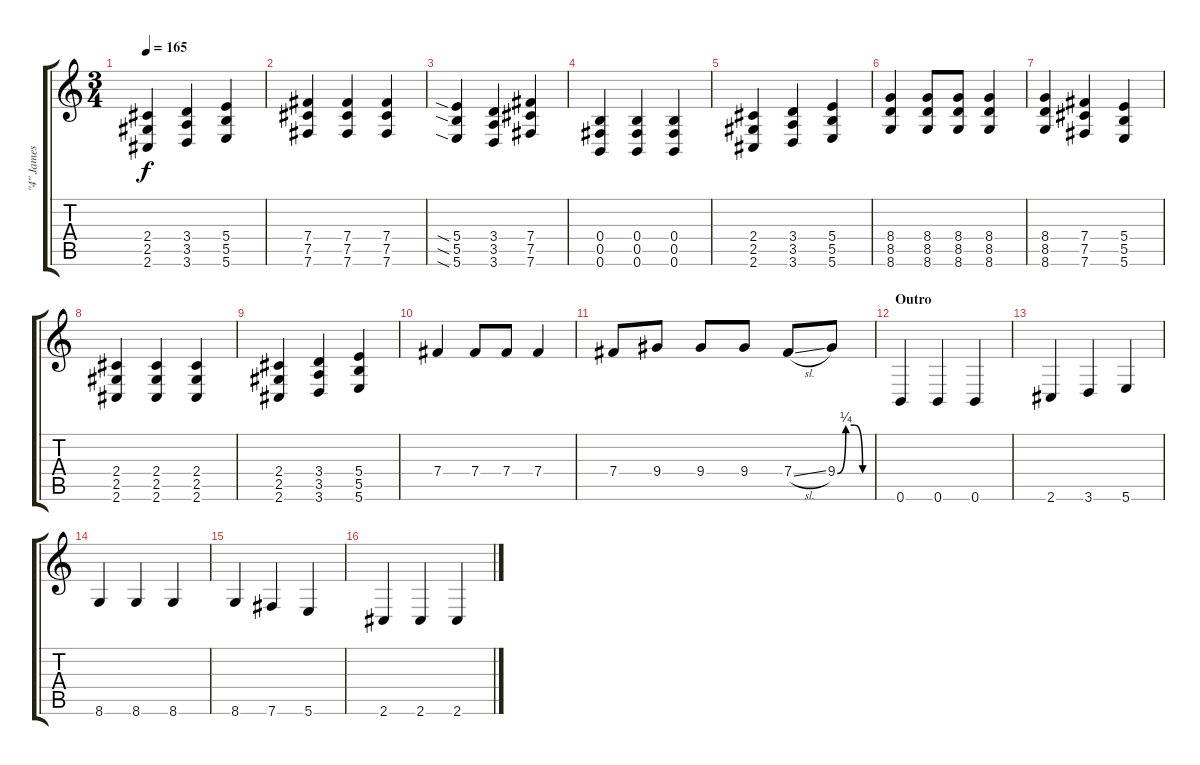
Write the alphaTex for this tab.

\track ("\"4\" James Root (Guitar 2)" "\"4\" James ") {instrument distortionguitar}
\staff {score tabs}
\tuning (Db4 Ab3 E3 B2 Gb2 B1) {hide}
\ts (3 4)
\tempo 165
\clef g2
\ks c
(2.4 2.5 2.6).4{dy f} (3.4 3.5 3.6).4 (5.4 5.5 5.6).4 |
(7.4 7.5 7.6).4 (7.4 7.5 7.6).4 (7.4 7.5 7.6).4 |
(5.4{sia} 5.5{sia} 5.6{sia}).4 (3.4 3.5 3.6).4 (7.4 7.5 7.6).4 |
(0.4 0.5 0.6).4 (0.4 0.5 0.6).4 (0.4 0.5 0.6).4 |
(2.4 2.5 2.6).4 (3.4 3.5 3.6).4 (5.4 5.5 5.6).4 |
(8.4 8.5 8.6).4 (8.4 8.5 8.6).8 (8.4 8.5 8.6).8 (8.4 8.5 8.6).4 |
(8.4 8.5 8.6).4 (7.4 7.5 7.6).4 (5.4 5.5 5.6).4 |
(2.4 2.5 2.6).4 (2.4 2.5 2.6).4 (2.4 2.5 2.6).4 |
(2.4 2.5 2.6).4 (3.4 3.5 3.6).4 (5.4 5.5 5.6).4 |
7.4.4 7.4.8 7.4.8 7.4.4 |
7.4.8 9.4.8 9.4.8 9.4.8 7.4{sl}.8 9.4{be (custom 0 0 15 1 30 1 45 0 60 0)}.8 |
\section ("" "Outro")
0.6.4{balance 0} 0.6.4 0.6.4 |
2.6.4 3.6.4 5.6.4 |
8.6.4 8.6.4 8.6.4 |
8.6.4 7.6.4 5.6.4 |
2.6.4 2.6.4 2.6.4
